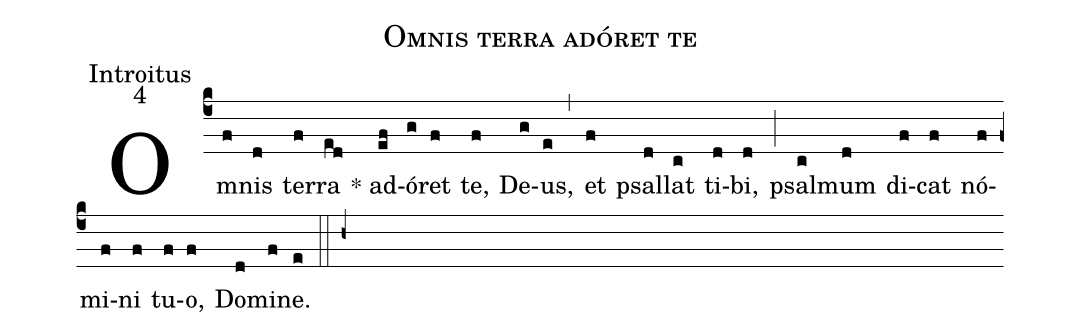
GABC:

name:Omnis terra adóret te;
office-part:Introitus;
mode:4;
%%
(c4) Om(f)nis(d) ter(f)ra(ed) * {ad}(ef)ó(g)ret(f) te,(f) De(g)us,(e) (,) et(f) psal(d)lat(c) ti(d)bi,(d) (;) psal(c)mum(d) di(f)cat(f) nó(f)mi(f)ni(f) tu(f)o,(f) Do(d)mi(f)ne.(e) (::h+)
